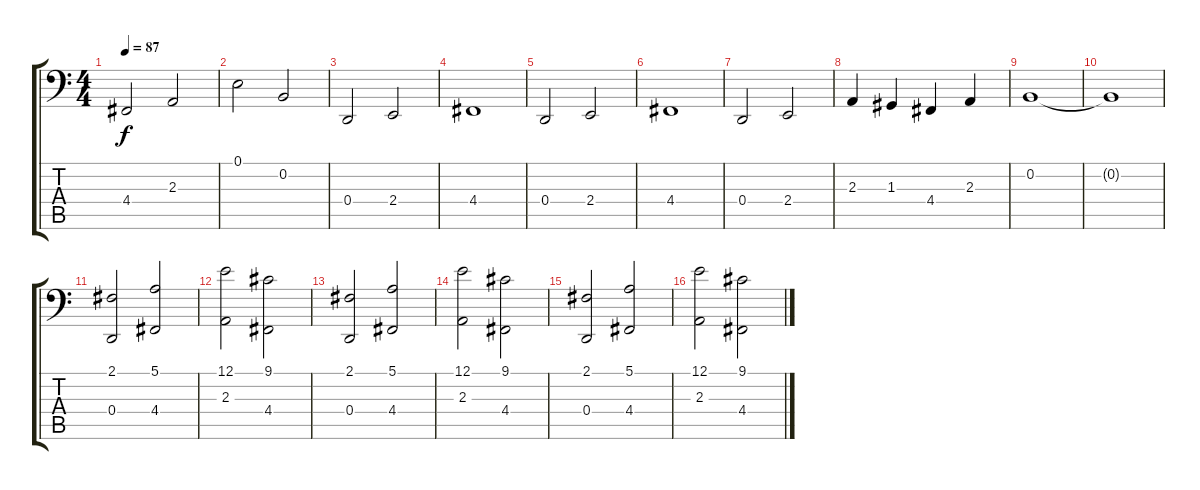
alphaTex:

\track "" {instrument stringensemble1}
\staff {score tabs}
\tuning (E3 B2 G2 D2 A1 E1) {hide}
\ts (4 4)
\tempo 87
\clef f4
\ks c
4.4.2{dy f} 2.3.2 |
0.1.2 0.2.2 |
0.4.2 2.4.2 |
4.4.1 |
0.4.2 2.4.2 |
4.4.1 |
0.4.2 2.4.2 |
2.3.4 1.3.4 4.4.4 2.3.4 |
0.2.1 |
0.2{t}.1 |
(2.1 0.4).2 (5.1 4.4).2 |
(12.1 2.3).2 (9.1 4.4).2 |
(2.1 0.4).2 (5.1 4.4).2 |
(12.1 2.3).2 (9.1 4.4).2 |
(2.1 0.4).2 (5.1 4.4).2 |
(12.1 2.3).2 (9.1 4.4).2
